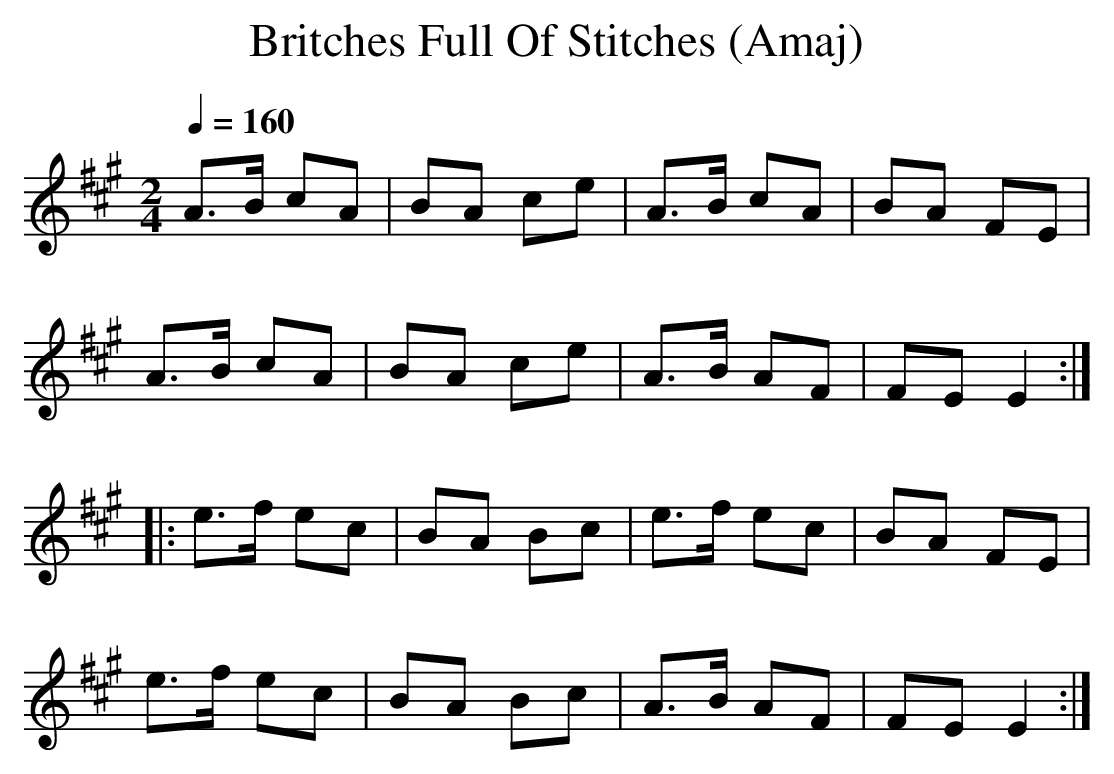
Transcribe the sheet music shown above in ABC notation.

X:1
T:Britches Full Of Stitches (Amaj)
Q:1/4=160
M:2/4
L:1/8
K:Amaj
A>B cA|BA ce|A>B cA|BA FE|
A>B cA|BA ce|A>B AF|FE E2:|
|:e>f ec|BA Bc|e>f ec|BA FE|
e>f ec|BA Bc|A>B AF|FE E2:|
